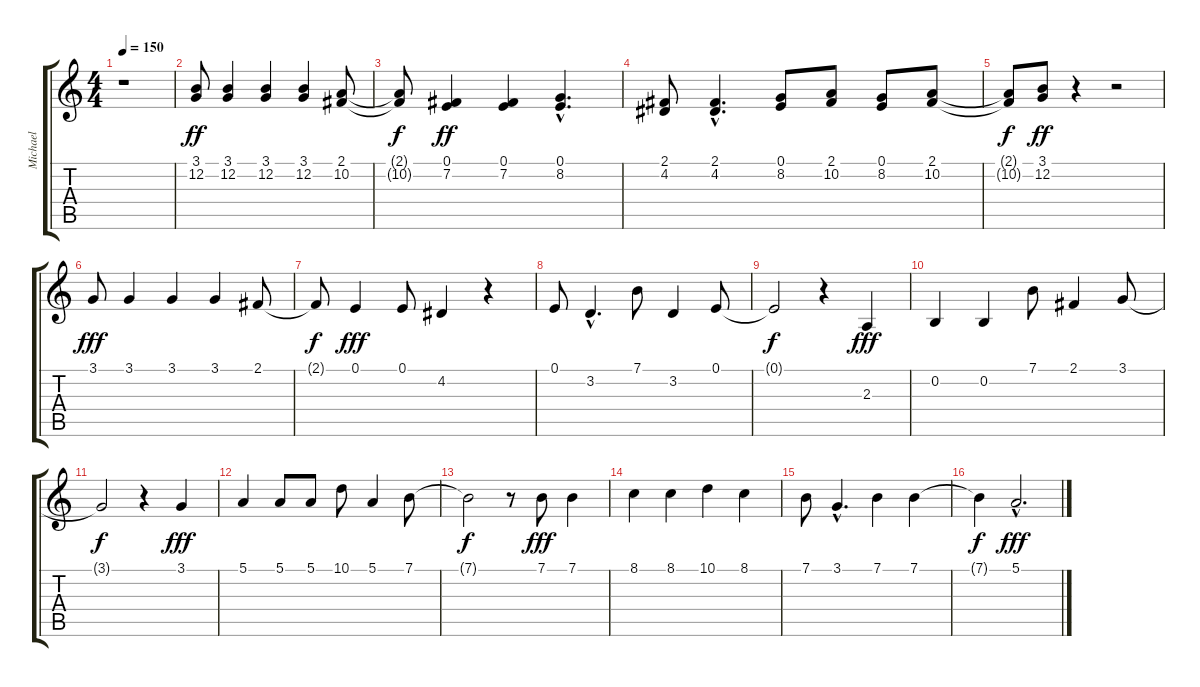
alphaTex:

\track ("Michael" "Michael") {instrument trumpet}
\staff {score tabs}
\tuning (E4 B3 G3 D3 A2 E2) {hide}
\ts (4 4)
\tempo 150
\clef g2
\ks c
r.1{dy f} |
(3.1 12.2).8{dy ff} (3.1 12.2).4 (3.1 12.2).4 (3.1 12.2).4 (2.1 10.2).8 |
(2.1{t} 10.2{t}).8{dy f} (0.1 7.2).4{dy ff} (0.1 7.2).4 (0.1{hac} 8.2{hac}).4{d} |
(2.1 4.2).8 (2.1{hac} 4.2{hac}).4{d} (0.1 8.2).8 (2.1 10.2).8 (0.1 8.2).8 (2.1 10.2).8 |
(2.1{t} 10.2{t}).8{dy f} (3.1 12.2).8{dy ff} r.4 r.2 |
3.1.8{dy fff} 3.1.4 3.1.4 3.1.4 2.1.8 |
2.1{t}.8{dy f} 0.1.4{dy fff} 0.1.8 4.2.4 r.4 |
0.1.8 3.2{hac}.4{d} 7.1.8 3.2.4 0.1.8 |
0.1{t}.2{dy f} r.4 2.3.4{dy fff} |
0.2.4 0.2.4 7.1.8 2.1.4 3.1.8 |
3.1{t}.2{dy f} r.4 3.1.4{dy fff} |
5.1.4 5.1.8 5.1.8 10.1.8 5.1.4 7.1.8 |
7.1{t}.2{dy f} r.8 7.1.8{dy fff} 7.1.4 |
8.1.4 8.1.4 10.1.4 8.1.4 |
7.1.8 3.1{hac}.4{d} 7.1.4 7.1.4 |
7.1{t}.4{dy f} 5.1{hac}.2{d dy fff}
